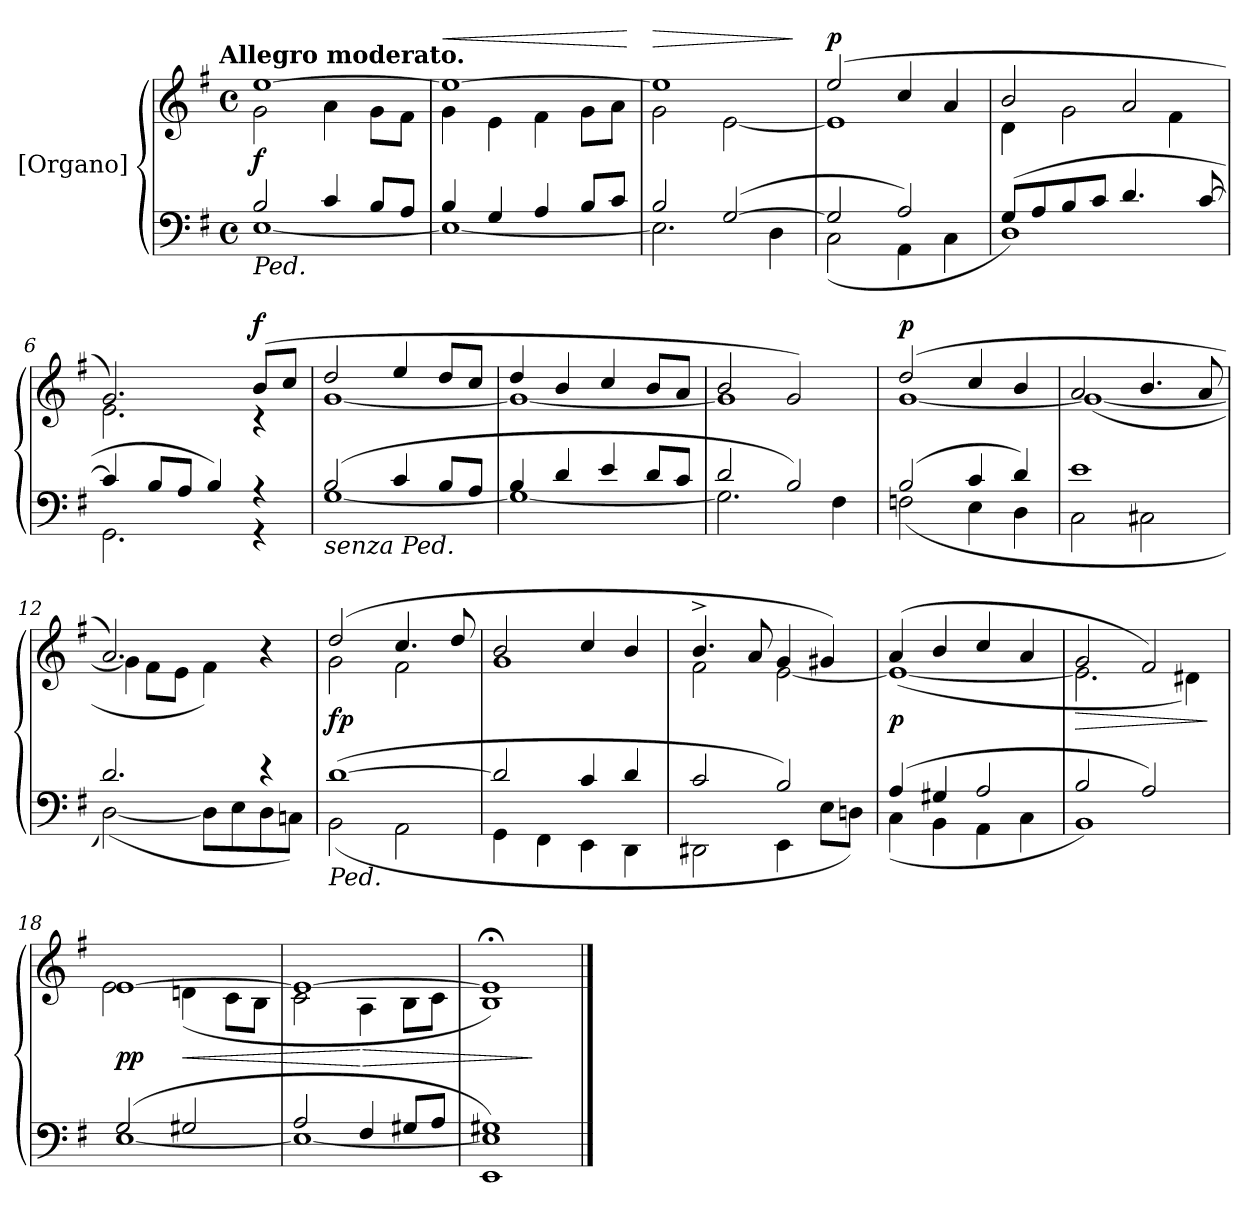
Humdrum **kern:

**kern	**kern	**dynam
*part2	*part1	*part1
*staff2	*staff1	*staff1
*I"[Organo]	*	*
*clefF4	*clefG2	*
*k[f#]	*k[f#]	*
!!LO:TX:omd:t=Allegro moderato.
*M4/4	*M4/4	*
*met(c)	*met(c)	*
*MM132	*MM132	*
=1	=1	=1
*^	*^	*
!LO:TX:b:i:t=Ped.	!	!	!	!
2B/	[1E\	[1ee/	2g\	f
4c/	.	.	4a\	.
8B/L	.	.	8g\L	.
8A/J	.	.	8f#\J	.
=2	=2	=2	=2	=2
!	!	!	!	!LO:HP:a
4B/	1E\_	1ee/_	4g\	<
4G/	.	.	4e\	.
4A/	.	.	4f#\	.
8B/L	.	.	8g\L	.
8c/J	.	.	8a\J	.
*v	*v	*	*	*
*	*v	*v	*
.	.	[
=3	=3	=3
*^	*^	*
!	!	!	!	!LO:HP:a
2B/	2.E\]	1ee/]	2g\	>
([2G/	.	.	[2e\	.
.	4D\	.	.	.
*v	*v	*	*	*
*	*v	*v	*
.	.	]
=4	=4	=4
*^	*^	*
!	!	!	!	!LO:DY:a
2G/]	(2C\	(2ee/	1e\]	p
2A/)	4AA\	4cc/	.	.
.	4C\	4a/	.	.
=5	=5	=5	=5	=5
(8G/L	1D\)	2b/	4d\	.
8A/	.	.	.	.
8B/	.	.	2g\	.
8c/J	.	.	.	.
4.d/	.	2a/	.	.
.	.	.	4f#\	.
[8c/	.	.	.	.
=6	=6	=6	=6	=6
4c/]	2.GG\	2.g/)	2.e\	.
8B/L	.	.	.	.
8A/J	.	.	.	.
4B/)	.	.	.	.
!	!	!	!	!LO:DY:a
4rA	4rGG	(8b/L	4r	f
.	.	8cc/J	.	.
=7	=7	=7	=7	=7
!LO:TX:b:i:t=senza Ped.	!	!	!	!
(2B/	[1G\	2dd/	[1g\	.
4c/	.	4ee/	.	.
8B/L	.	8dd/L	.	.
8A/J	.	8cc/J	.	.
=8	=8	=8	=8	=8
4B/	1G\_	4dd/	1g\_	.
4d/	.	4b/	.	.
4e/	.	4cc/	.	.
8d/L	.	8b/L	.	.
8c/J	.	8a/J	.	.
=9	=9	=9	=9	=9
2d/	2.G\]	2b/	1g\]	.
2B/)	.	2g/)	.	.
.	4F#\	.	.	.
=10	=10	=10	=10	=10
!	!	!	!	!LO:DY:a
(2B/	(2Fn\	(2dd/	[1g\	p
4c/	4E\	4cc/	.	.
4d/)	4D\	4b/	.	.
=11	=11	=11	=11	=11
1e/	2C\	2a/	(1g\_	.
.	2C#X\	4.b/	.	.
.	.	8a/	.	.
=12	=12	=12	=12	=12
2.d/	([2D\)	2.a/)	4g\]	.
.	.	.	8f#\L	.
.	.	.	8e\J	.
.	8D\L]	.	4f#\)	.
.	8E\	.	.	.
4r	8D\	4ryy	4r	.
.	8Cn\J)	.	.	.
=13	=13	=13	=13	=13
!LO:TX:b:i:t=Ped.	!	!	!	!
!	!	!	!	!LO:DY:b
([1d/	(2BB\	(2dd/	2g\	fp
.	2AA\	4.cc/	2f#\	.
.	.	8dd/	.	.
=14	=14	=14	=14	=14
2d/]	4GG\	2b/	1g\	.
.	4FF#\	.	.	.
4c/	4EE\	4cc/	.	.
4d/	4DD\	4b/	.	.
=15	=15	=15	=15	=15
2c/	2DD#X\	4.b^/	2f#\	.
.	.	8a/	.	.
2B/)	4EE\	4g/	[2e\	.
.	8E\L	4g#X/)	.	.
.	8Dn\J)	.	.	.
=16	=16	=16	=16	=16
!	!	!	!	!LO:DY:b
(4A/	(4C\	(4a/	(1e\_	p
4G#X/	4BB\	4b/	.	.
2A/	4AA\	4cc/	.	.
.	4C\	4a/	.	.
=17	=17	=17	=17	=17
!	!	!	!	!LO:HP:b
2B/	1BB\)	2g/	2.e\]	>
2A/)	.	2f#/)	.	.
.	.	.	4d#X\)	.
*v	*v	*	*	*
*	*v	*v	*
.	.	]
=18	=18	=18
*^	*^	*
!	!	!	!	!LO:DY:b
(2G/	[1E\	[1e/	2e\	pp
!	!	!	!	!LO:HP:b
2G#X/	.	.	(4dn\	<
.	.	.	8c\L	.
.	.	.	8B\J	.
=19	=19	=19	=19	=19
2A/	1E\_	1e/_	2c\	.
!	!	!	!	!LO:HP:n=1:b
4F#/	.	.	4A\	[ >
8G#X/L	.	.	8B\L	.
8A/J	.	.	8c\J	.
*v	*v	*	*	*
=20	=20	=20	=20
1EE/ 1E]/ 1G#X/)	1e;</]	1B\)	.
*	*v	*v	*
.	.	]
==	==	==
*-	*-	*-
